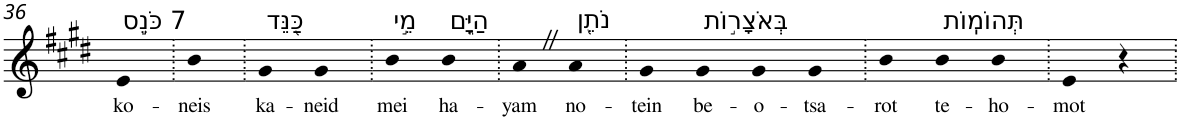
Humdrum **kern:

**kern	**text
*part1	*part1
*staff1	*staff1
*I"Piano	*
*I'Pno	*
!!LO:PB:g=z
*clefG2	*
*k[f#c#g#d#]	*
*E:	*
=36	=36
!LO:TX:a:t=7 כֹּנֵ֣ס	!
!	!LO:LY:b
4e	ko-
=37.	=37.
!	!LO:LY:b
4b	-neis
=38.	=38.
!LO:TX:a:t=כַּ֭נֵּד	!
!	!LO:LY:b
4g#	ka-
!	!LO:LY:b
4g#	-neid
=39.	=39.
!LO:TX:a:t=מֵ֣י	!
!	!LO:LY:b
4b	mei
!LO:TX:a:t=הַיָּ֑ם	!
!	!LO:LY:b
4b	ha-
=40.	=40.
!	!LO:LY:b
4aZ	-yam
!LO:TX:a:t=נֹתֵ֖ן	!
!	!LO:LY:b
4a	no-
=41.	=41.
!	!LO:LY:b
4g#	-tein
!LO:TX:a:t=בְּאֹצָר֣וֹת	!
!	!LO:LY:b
4g#	be-
!	!LO:LY:b
4g#	-o-
!	!LO:LY:b
4g#	-tsa-
=42.	=42.
!	!LO:LY:b
4b	-rot
!LO:TX:a:t=תְּהוֹמֽוֹת	!
!	!LO:LY:b
4b	te-
!	!LO:LY:b
4b	-ho-
=43.	=43.
!	!LO:LY:b
4e	-mot
4r	.
=.	=.
*-	*-
